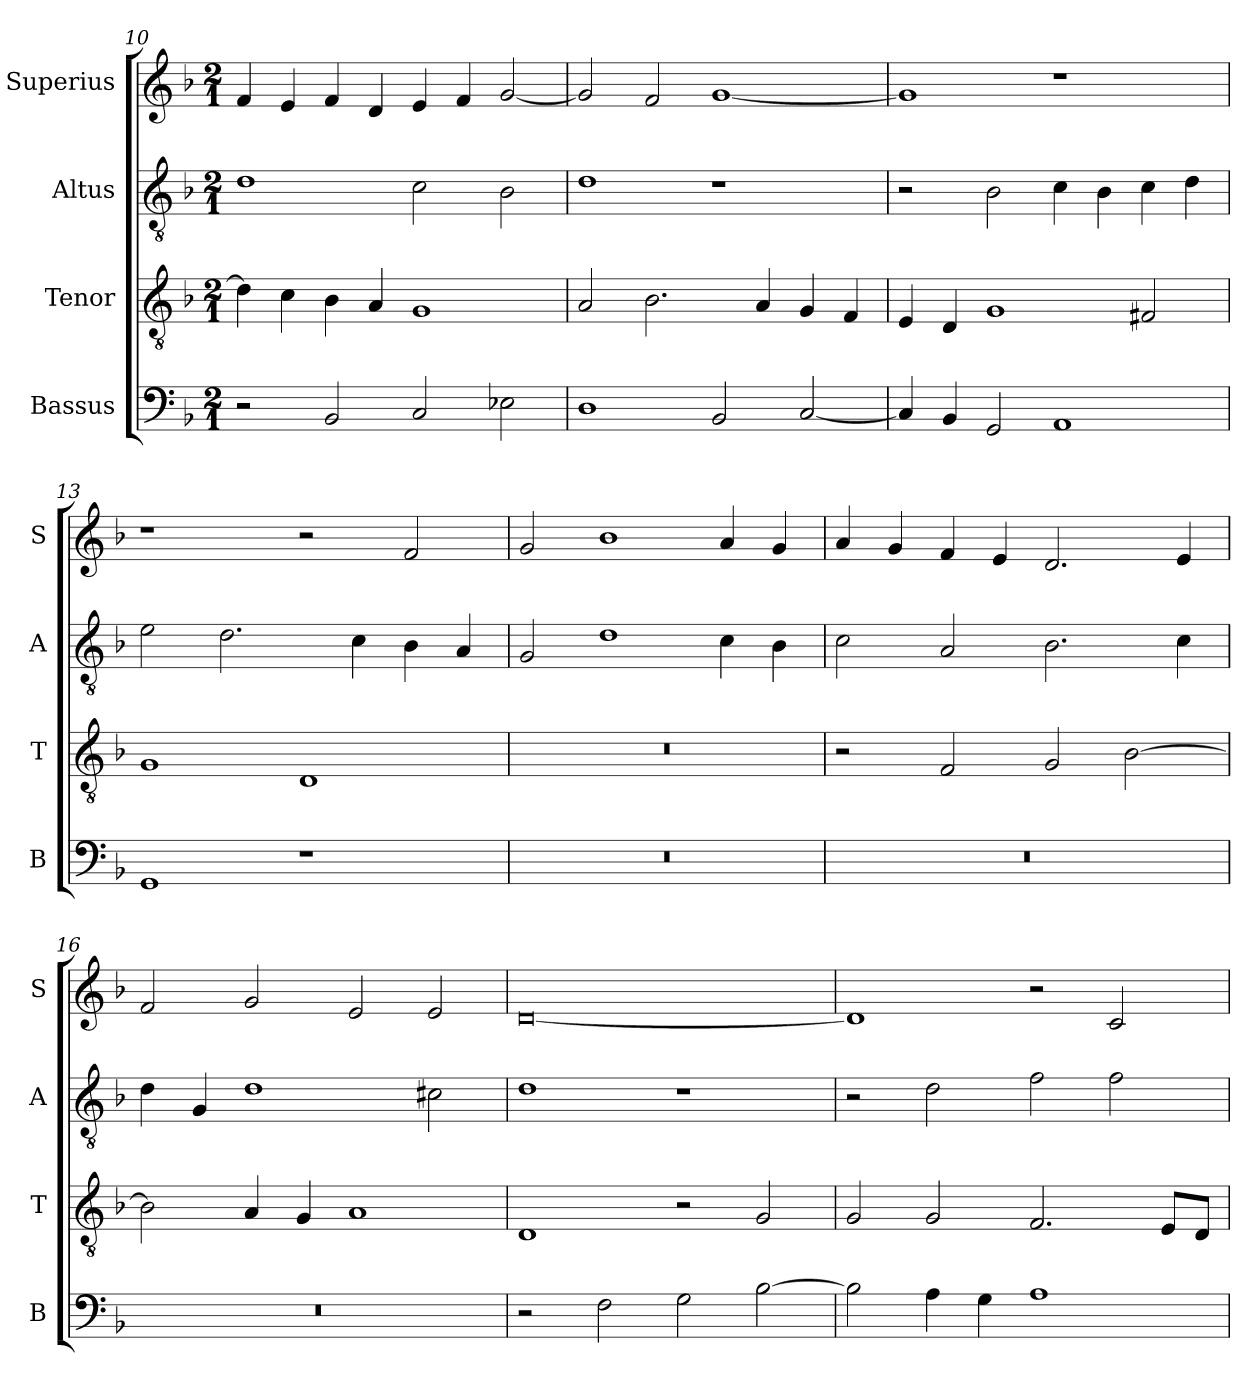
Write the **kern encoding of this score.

**kern	**kern	**kern	**kern
*part4	*part3	*part2	*part1
*staff4	*staff3	*staff2	*staff1
*I"Bassus	*I"Tenor	*I"Altus	*I"Superius
*I'B	*I'T	*I'A	*I'S
*clefF4	*clefGv2	*clefGv2	*clefG2
*k[b-]	*k[b-]	*k[b-]	*k[b-]
*d:	*d:	*d:	*d:
*M2/1	*M2/1	*M2/1	*M2/1
=10	=10	=10	=10
2r	4d]	1d	4f
.	4c	.	4e
2BB-	4B-	.	4f
.	4A	.	4d
2C	1G	2c	4e
.	.	.	4f
2E-X	.	2B-	[2g
=11	=11	=11	=11
1D	2A	1d	2g]
.	2.B-	.	2f
2BB-	.	1r	[1g
.	4A	.	.
[2C	4G	.	.
.	4F	.	.
=12	=12	=12	=12
4C]	4E	2r	1g]
4BB-	4D	.	.
2GG	1G	2B-	.
1AA	.	4c	1r
.	.	4B-	.
.	2F#X	4c	.
.	.	4d	.
=13	=13	=13	=13
1GG	1G	2e	1r
.	.	2.d	.
1r	1D	.	2r
.	.	4c	.
.	.	4B-	2f
.	.	4A	.
=14	=14	=14	=14
0r	0r	2G	2g
.	.	1d	1b-
.	.	4c	4a
.	.	4B-	4g
=15	=15	=15	=15
0r	2r	2c	4a
.	.	.	4g
.	2F	2A	4f
.	.	.	4e
.	2G	2.B-	2.d
.	[2B-	.	.
.	.	4c	4e
=16	=16	=16	=16
0r	2B-]	4d	2f
.	.	4G	.
.	4A	1d	2g
.	4G	.	.
.	1A	.	2e
.	.	2c#X	2e
=17	=17	=17	=17
2r	1D	1d	[0d
2F	.	.	.
2G	2r	1r	.
[2B-	2G	.	.
=18	=18	=18	=18
2B-]	2G	2r	1d]
4A	2G	2d	.
4G	.	.	.
1A	2.F	2f	2r
.	.	2f	2c
.	8EL	.	.
.	8DJ	.	.
=	=	=	=
*-	*-	*-	*-
